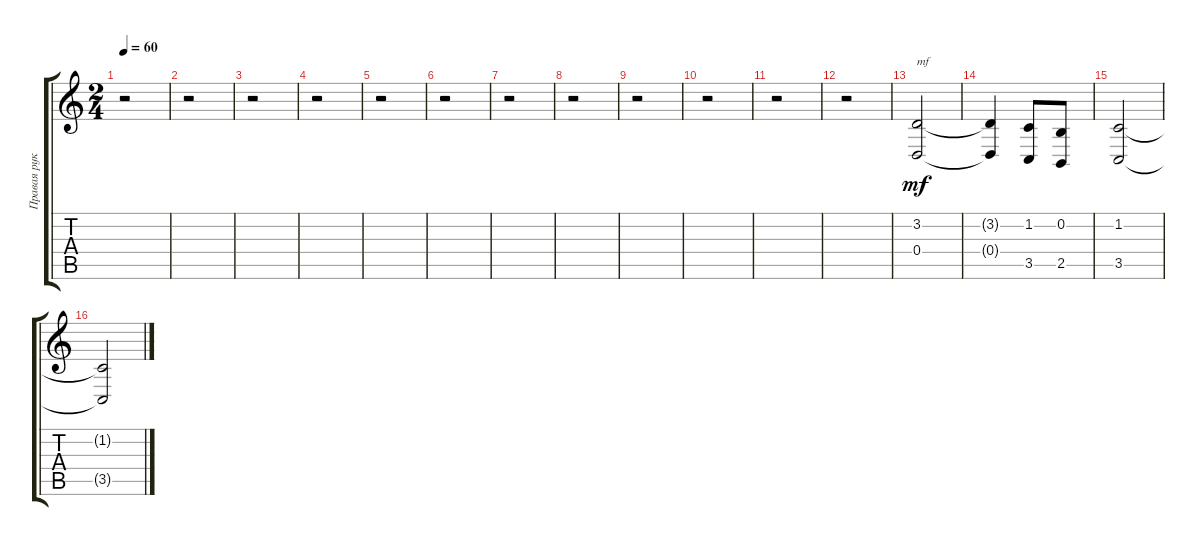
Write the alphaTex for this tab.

\track ("Правая рука" "Правая рук") {instrument brightacousticpiano}
\staff {score tabs}
\tuning (E4 B3 G3 D3 A2 E2) {hide}
\ts (2 4)
\tempo 60
\clef g2
\ks c
r.2{dy mf} |
r.2 |
r.2 |
r.2 |
r.2 |
r.2 |
r.2 |
r.2 |
r.2 |
r.2 |
r.2 |
r.2 |
(3.2 0.4).2{txt "mf"} |
(3.2{t} 0.4{t}).4 (1.2 3.5).8 (0.2 2.5).8 |
(1.2 3.5).2 |
(1.2{t} 3.5{t}).2
